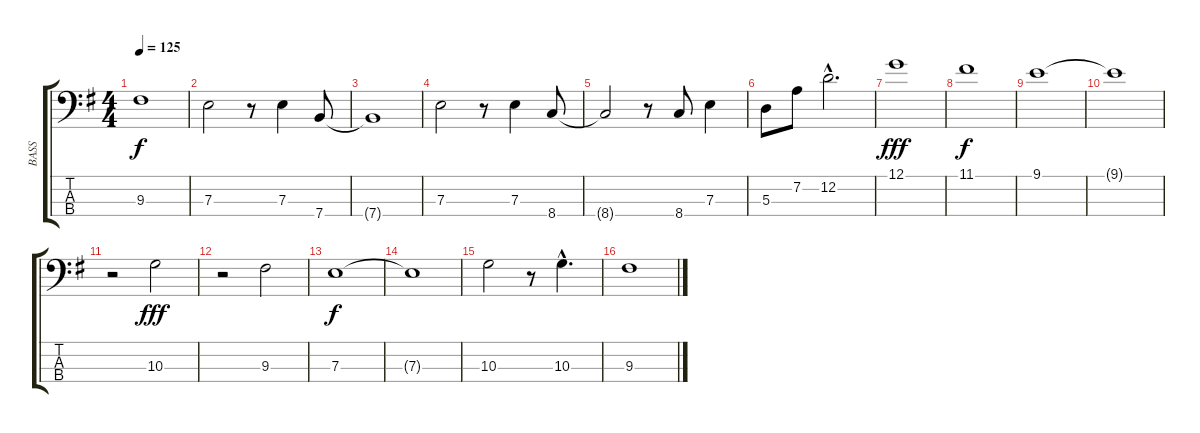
\track ("BASS" "BASS") {instrument fretlessbass}
\staff {score tabs}
\tuning (G2 D2 A1 E1) {hide}
\ts (4 4)
\tempo 125
\clef f4
\ks g
9.3{t}.1{dy f} |
7.3.2 r.8 7.3.4 7.4.8 |
7.4{t}.1 |
7.3.2 r.8 7.3.4 8.4.8 |
8.4{t}.2 r.8 8.4.8 7.3.4 |
5.3.8 7.2.8 12.2{hac}.2{d} |
12.1.1{dy fff} |
11.1.1{dy f} |
9.1.1 |
9.1{t}.1 |
r.2 10.3.2{dy fff} |
r.2 9.3.2 |
7.3.1{dy f} |
7.3{t}.1 |
10.3.2 r.8 10.3{hac}.4{d} |
9.3.1
